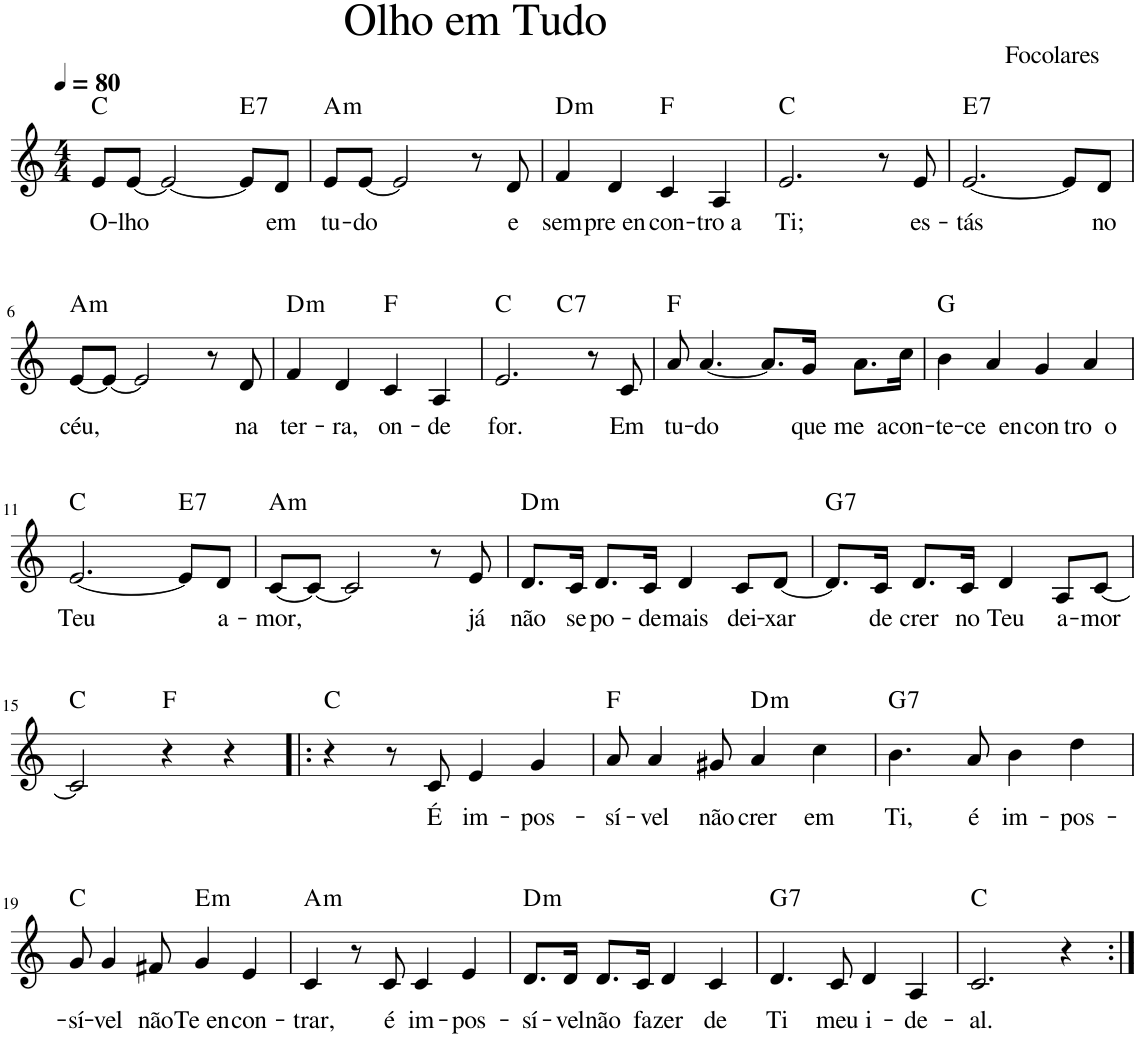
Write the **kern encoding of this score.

**kern	**text	**harte
*part1	*part1	*part1
*staff1	*staff1	*
*I"Voz	*	*
*I'Vo.	*	*
!!LO:PB:g=z
*clefG2	*	*
*k[]	*	*
*M4/4	*	*
*MM80	*	*
=1	=1	=1
!LO:TX:a:t=Olho em Tudo	!	!
!LO:TX:a:t=Focolares	!	!
!	!LO:LY:b	!
8e/L	O-	C:maj
!	!LO:LY:b	!
[8e/J	-lho	.
2e/_	.	.
!	!	!LO:H:kt=7
8e/L]	.	E:7
!	!LO:LY:b	!
8d/J	em	.
=2	=2	=2
!	!LO:LY:b	!LO:H:kt=m
8e/L	tu-	A:min
!	!LO:LY:b	!
[8e/J	-do	.
2e/]	.	.
8r	.	.
!	!LO:LY:b	!
8d/	e	.
=3	=3	=3
!	!LO:LY:b	!LO:H:kt=m
4f/	sem-	D:min
!	!LO:LY:b	!
4d/	-pre en-	.
!	!LO:LY:b	!
4c/	-con-	F:maj
!	!LO:LY:b	!
4A/	-tro a	.
=4	=4	=4
!	!LO:LY:b	!
2.e/	Ti;	C:maj
8r	.	.
!	!LO:LY:b	!
8e/	es-	.
=5	=5	=5
!	!LO:LY:b	!LO:H:kt=7
[2.e/	-tás	E:7
8e/L]	.	.
!	!LO:LY:b	!
8d/J	no	.
!!LO:LB:g=z
=6	=6	=6
!	!LO:LY:b	!LO:H:kt=m
[8e/L	céu,	A:min
8e/J_	.	.
2e/]	.	.
8r	.	.
!	!LO:LY:b	!
8d/	na	.
=7	=7	=7
!	!LO:LY:b	!LO:H:kt=m
4f/	ter-	D:min
!	!LO:LY:b	!
4d/	-ra,	.
!	!LO:LY:b	!
4c/	on-	F:maj
!	!LO:LY:b	!
4A/	-de	.
=8	=8	=8
!	!LO:LY:b	!
*^	*	*
2.e/	2ryy	for.	C:maj
!	!	!	!LO:H:kt=7
.	2ryy	.	C:7
8r	.	.	.
!	!	!LO:LY:b	!
8c/	.	Em	.
=9	=9	=9	=9
!	!	!LO:LY:b	!
*v	*v	*	*
8a/	tu-	F:maj
!	!LO:LY:b	!
[4.a/	-do	.
8.a/L]	.	.
!	!LO:LY:b	!
16g/Jk	que	.
!	!LO:LY:b	!
8.a\L	me a-	.
!	!LO:LY:b	!
16cc\Jk	-con-	.
=10	=10	=10
!	!LO:LY:b	!
4b\	-te-	G:maj
!	!LO:LY:b	!
4a/	-ce en-	.
!	!LO:LY:b	!
4g/	-con-	.
!	!LO:LY:b	!
4a/	-tro o	.
!!LO:LB:g=z
=11	=11	=11
!	!LO:LY:b	!
[2.e/	Teu	C:maj
!	!	!LO:H:kt=7
8e/L]	.	E:7
!	!LO:LY:b	!
8d/J	a-	.
=12	=12	=12
!	!LO:LY:b	!LO:H:kt=m
[8c/L	-mor,	A:min
8c/J_	.	.
2c/]	.	.
8r	.	.
!	!LO:LY:b	!
8e/	já	.
=13	=13	=13
!	!LO:LY:b	!LO:H:kt=m
8.d/L	não	D:min
!	!LO:LY:b	!
16c/Jk	se	.
!	!LO:LY:b	!
8.d/L	po-	.
!	!LO:LY:b	!
16c/Jk	-de	.
!	!LO:LY:b	!
4d/	mais	.
!	!LO:LY:b	!
8c/L	dei-	.
!	!LO:LY:b	!
[8d/J	-xar	.
=14	=14	=14
!	!	!LO:H:kt=7
8.d/L]	.	G:7
!	!LO:LY:b	!
16c/Jk	de	.
!	!LO:LY:b	!
8.d/L	crer	.
!	!LO:LY:b	!
16c/Jk	no	.
!	!LO:LY:b	!
4d/	Teu	.
!	!LO:LY:b	!
8A/L	a-	.
!	!LO:LY:b	!
[8c/J	-mor	.
!!LO:LB:g=z
=15	=15	=15
2c/]	.	C:maj
4r	.	F:maj
4r	.	.
=16!|:	=16!|:	=16!|:
4r	.	C:maj
8r	.	.
!	!LO:LY:b	!
8c/	É	.
!	!LO:LY:b	!
4e/	im-	.
!	!LO:LY:b	!
4g/	-pos-	.
=17	=17	=17
!	!LO:LY:b	!
8a/	-sí-	F:maj
!	!LO:LY:b	!
4a/	-vel	.
!	!LO:LY:b	!
8g#X/	não	.
!	!LO:LY:b	!LO:H:kt=m
4a/	crer	D:min
!	!LO:LY:b	!
4cc\	em	.
=18	=18	=18
!	!LO:LY:b	!LO:H:kt=7
4.b\	Ti,	G:7
!	!LO:LY:b	!
8a/	é	.
!	!LO:LY:b	!
4b\	im-	.
!	!LO:LY:b	!
4dd\	-pos-	.
!!LO:LB:g=z
=19	=19	=19
!	!LO:LY:b	!
8g/	-sí-	C:maj
!	!LO:LY:b	!
4g/	-vel	.
!	!LO:LY:b	!
8f#X/	não	.
!	!LO:LY:b	!LO:H:kt=m
4g/	Te en-	E:min
!	!LO:LY:b	!
4e/	-con-	.
=20	=20	=20
!	!LO:LY:b	!LO:H:kt=m
4c/	-trar,	A:min
8r	.	.
!	!LO:LY:b	!
8c/	é	.
!	!LO:LY:b	!
4c/	im-	.
!	!LO:LY:b	!
4e/	-pos-	.
=21	=21	=21
!	!LO:LY:b	!LO:H:kt=m
8.d/L	-sí-	D:min
!	!LO:LY:b	!
16d/Jk	-vel	.
!	!LO:LY:b	!
8.d/L	não	.
!	!LO:LY:b	!
16c/Jk	fa-	.
!	!LO:LY:b	!
4d/	-zer	.
!	!LO:LY:b	!
4c/	de	.
=22	=22	=22
!	!LO:LY:b	!LO:H:kt=7
4.d/	Ti	G:7
!	!LO:LY:b	!
8c/	meu	.
!	!LO:LY:b	!
4d/	i-	.
!	!LO:LY:b	!
4A/	-de-	.
=23	=23	=23
!	!LO:LY:b	!
2.c/	-al.	C:maj
4r	.	.
=:|!	=:|!	=:|!
*-	*-	*-
